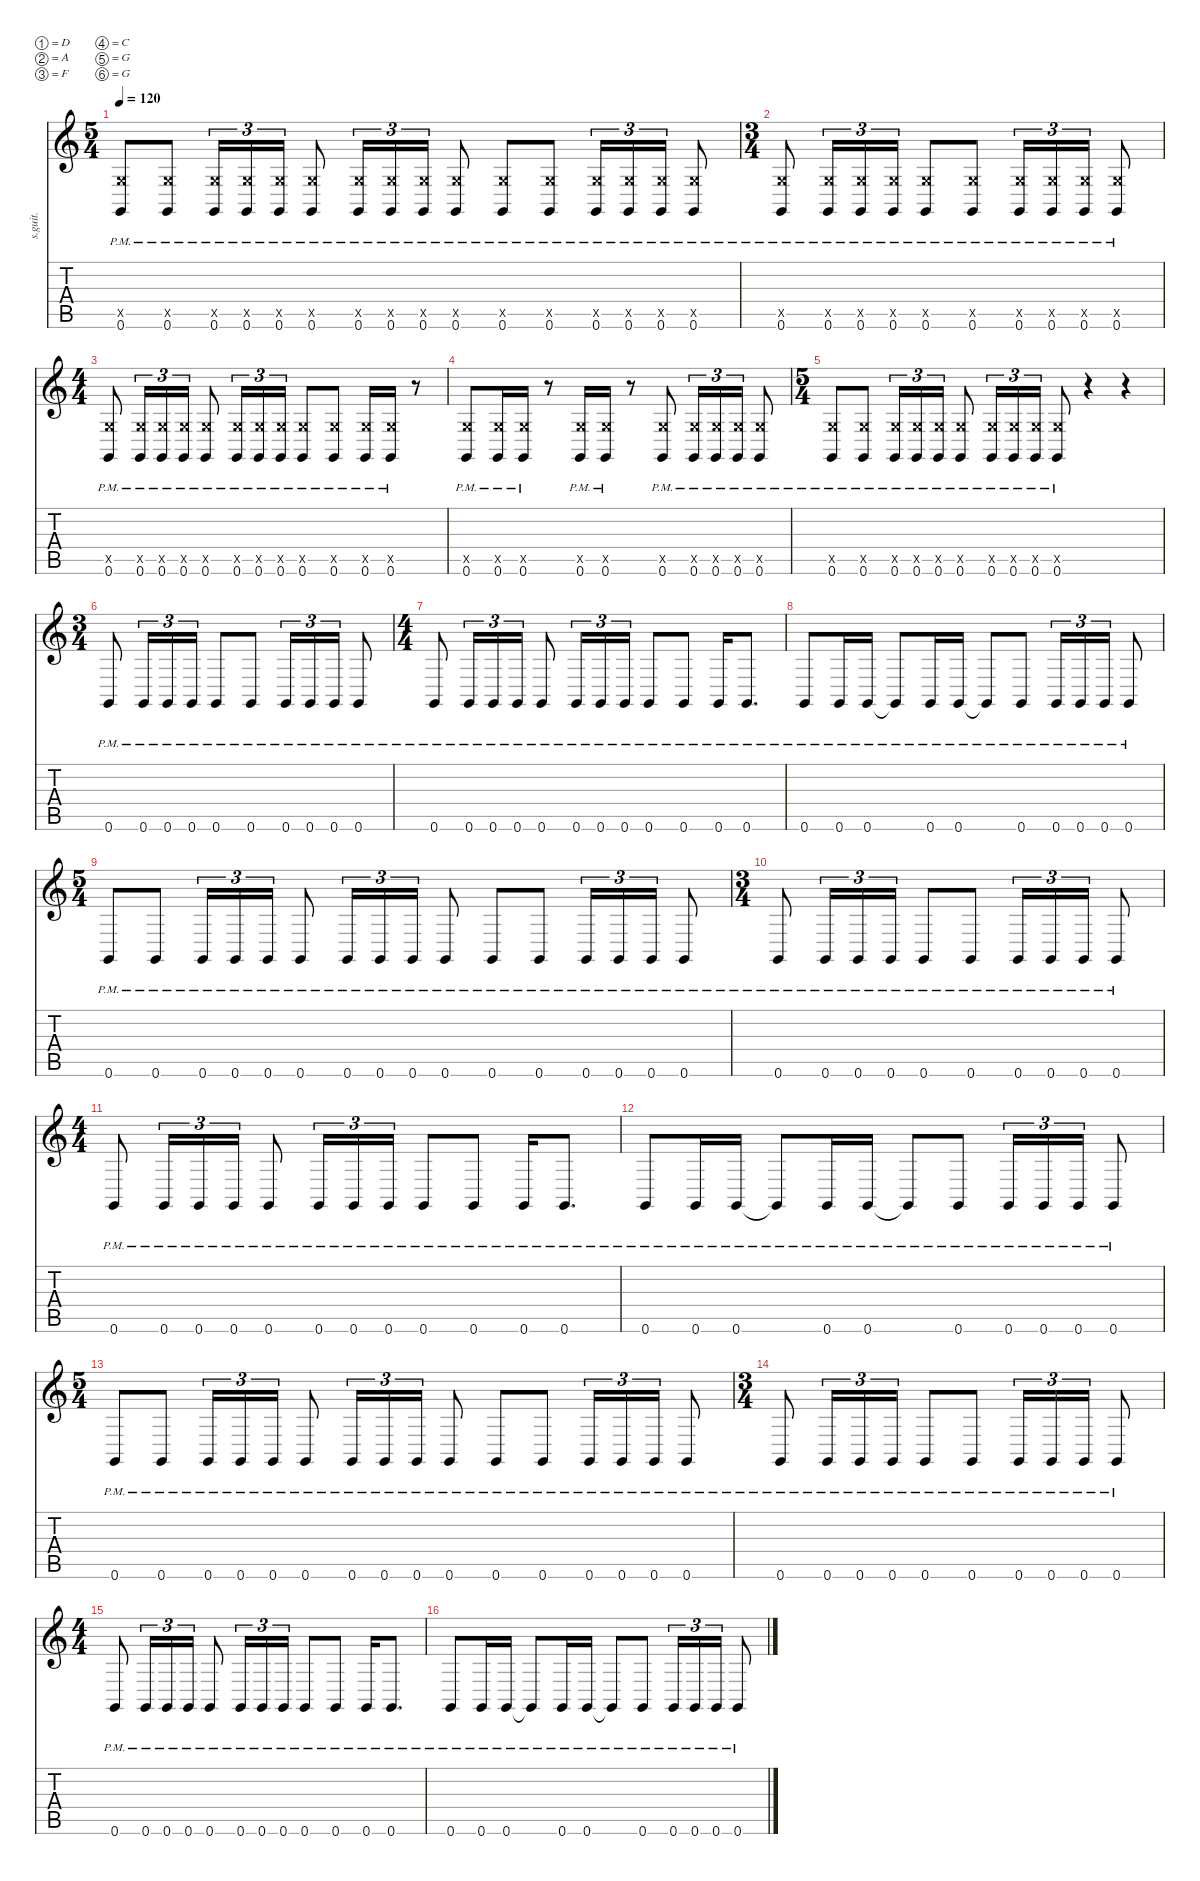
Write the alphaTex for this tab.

\defaultSystemsLayout 4
\hideDynamics
\bracketExtendMode nobrackets
\track ("Rythm Guitar 2" "s.guit.") {instrument distortionguitar}
\staff {score tabs}
\tuning (D4 A3 F3 C3 G2 G1)
\ts (5 4)
\beaming (8 2 2 2 2)
\tempo 120
\clef g2
\ks c
(0.5{pm x} 0.6{pm}).8{lyrics (0 "") lyrics (1 "") lyrics (2 "") lyrics (3 "") lyrics (4 "") dy f} (0.5{pm x} 0.6{pm}).8{lyrics (0 "") lyrics (1 "") lyrics (2 "") lyrics (3 "") lyrics (4 "")} (0.5{pm x} 0.6{pm}).16{tu (3 2) lyrics (0 "") lyrics (1 "") lyrics (2 "") lyrics (3 "") lyrics (4 "")} (0.5{pm x} 0.6{pm}).16{tu (3 2) lyrics (0 "") lyrics (1 "") lyrics (2 "") lyrics (3 "") lyrics (4 "")} (0.5{pm x} 0.6{pm}).16{tu (3 2) lyrics (0 "") lyrics (1 "") lyrics (2 "") lyrics (3 "") lyrics (4 "")} (0.5{pm x} 0.6{pm}).8{lyrics (0 "") lyrics (1 "") lyrics (2 "") lyrics (3 "") lyrics (4 "")} (0.5{pm x} 0.6{pm}).16{tu (3 2) lyrics (0 "") lyrics (1 "") lyrics (2 "") lyrics (3 "") lyrics (4 "")} (0.5{pm x} 0.6{pm}).16{tu (3 2) lyrics (0 "") lyrics (1 "") lyrics (2 "") lyrics (3 "") lyrics (4 "")} (0.5{pm x} 0.6{pm}).16{tu (3 2) lyrics (0 "") lyrics (1 "") lyrics (2 "") lyrics (3 "") lyrics (4 "")} (0.5{pm x} 0.6{pm}).8{lyrics (0 "") lyrics (1 "") lyrics (2 "") lyrics (3 "") lyrics (4 "")} (0.5{pm x} 0.6{pm}).8{lyrics (0 "") lyrics (1 "") lyrics (2 "") lyrics (3 "") lyrics (4 "")} (0.5{pm x} 0.6{pm}).8{lyrics (0 "") lyrics (1 "") lyrics (2 "") lyrics (3 "") lyrics (4 "")} (0.5{pm x} 0.6{pm}).16{tu (3 2) lyrics (0 "") lyrics (1 "") lyrics (2 "") lyrics (3 "") lyrics (4 "")} (0.5{pm x} 0.6{pm}).16{tu (3 2) lyrics (0 "") lyrics (1 "") lyrics (2 "") lyrics (3 "") lyrics (4 "")} (0.5{pm x} 0.6{pm}).16{tu (3 2) lyrics (0 "") lyrics (1 "") lyrics (2 "") lyrics (3 "") lyrics (4 "")} (0.5{pm x} 0.6{pm}).8{lyrics (0 "") lyrics (1 "") lyrics (2 "") lyrics (3 "") lyrics (4 "")} |
\ts (3 4)
\beaming (8 2 2 2 2)
(0.5{pm x} 0.6{pm}).8{lyrics (0 "") lyrics (1 "") lyrics (2 "") lyrics (3 "") lyrics (4 "")} (0.5{pm x} 0.6{pm}).16{tu (3 2) lyrics (0 "") lyrics (1 "") lyrics (2 "") lyrics (3 "") lyrics (4 "")} (0.5{pm x} 0.6{pm}).16{tu (3 2) lyrics (0 "") lyrics (1 "") lyrics (2 "") lyrics (3 "") lyrics (4 "")} (0.5{pm x} 0.6{pm}).16{tu (3 2) lyrics (0 "") lyrics (1 "") lyrics (2 "") lyrics (3 "") lyrics (4 "")} (0.5{pm x} 0.6{pm}).8{lyrics (0 "") lyrics (1 "") lyrics (2 "") lyrics (3 "") lyrics (4 "")} (0.5{pm x} 0.6{pm}).8{lyrics (0 "") lyrics (1 "") lyrics (2 "") lyrics (3 "") lyrics (4 "")} (0.5{pm x} 0.6{pm}).16{tu (3 2) lyrics (0 "") lyrics (1 "") lyrics (2 "") lyrics (3 "") lyrics (4 "")} (0.5{pm x} 0.6{pm}).16{tu (3 2) lyrics (0 "") lyrics (1 "") lyrics (2 "") lyrics (3 "") lyrics (4 "")} (0.5{pm x} 0.6{pm}).16{tu (3 2) lyrics (0 "") lyrics (1 "") lyrics (2 "") lyrics (3 "") lyrics (4 "")} (0.5{pm x} 0.6{pm}).8{lyrics (0 "") lyrics (1 "") lyrics (2 "") lyrics (3 "") lyrics (4 "")} |
\ts (4 4)
\beaming (8 2 2 2 2)
(0.5{pm x} 0.6{pm}).8{lyrics (0 "") lyrics (1 "") lyrics (2 "") lyrics (3 "") lyrics (4 "")} (0.5{pm x} 0.6{pm}).16{tu (3 2) lyrics (0 "") lyrics (1 "") lyrics (2 "") lyrics (3 "") lyrics (4 "")} (0.5{pm x} 0.6{pm}).16{tu (3 2) lyrics (0 "") lyrics (1 "") lyrics (2 "") lyrics (3 "") lyrics (4 "")} (0.5{pm x} 0.6{pm}).16{tu (3 2) lyrics (0 "") lyrics (1 "") lyrics (2 "") lyrics (3 "") lyrics (4 "")} (0.5{pm x} 0.6{pm}).8{lyrics (0 "") lyrics (1 "") lyrics (2 "") lyrics (3 "") lyrics (4 "")} (0.5{pm x} 0.6{pm}).16{tu (3 2) lyrics (0 "") lyrics (1 "") lyrics (2 "") lyrics (3 "") lyrics (4 "")} (0.5{pm x} 0.6{pm}).16{tu (3 2) lyrics (0 "") lyrics (1 "") lyrics (2 "") lyrics (3 "") lyrics (4 "")} (0.5{pm x} 0.6{pm}).16{tu (3 2) lyrics (0 "") lyrics (1 "") lyrics (2 "") lyrics (3 "") lyrics (4 "")} (0.5{pm x} 0.6{pm}).8{lyrics (0 "") lyrics (1 "") lyrics (2 "") lyrics (3 "") lyrics (4 "")} (0.5{pm x} 0.6{pm}).8{lyrics (0 "") lyrics (1 "") lyrics (2 "") lyrics (3 "") lyrics (4 "")} (0.5{pm x} 0.6{pm}).16{lyrics (0 "") lyrics (1 "") lyrics (2 "") lyrics (3 "") lyrics (4 "")} (0.5{pm x} 0.6{pm}).16{lyrics (0 "") lyrics (1 "") lyrics (2 "") lyrics (3 "") lyrics (4 "")} r.8 |
(0.5{pm x} 0.6{pm}).8{lyrics (0 "") lyrics (1 "") lyrics (2 "") lyrics (3 "") lyrics (4 "")} (0.5{pm x} 0.6{pm}).16{lyrics (0 "") lyrics (1 "") lyrics (2 "") lyrics (3 "") lyrics (4 "")} (0.5{pm x} 0.6{pm}).16{lyrics (0 "") lyrics (1 "") lyrics (2 "") lyrics (3 "") lyrics (4 "")} r.8 (0.5{pm x} 0.6{pm}).16{lyrics (0 "") lyrics (1 "") lyrics (2 "") lyrics (3 "") lyrics (4 "")} (0.5{pm x} 0.6{pm}).16{lyrics (0 "") lyrics (1 "") lyrics (2 "") lyrics (3 "") lyrics (4 "")} r.8 (0.5{pm x} 0.6{pm}).8{lyrics (0 "") lyrics (1 "") lyrics (2 "") lyrics (3 "") lyrics (4 "")} (0.5{pm x} 0.6{pm}).16{tu (3 2) lyrics (0 "") lyrics (1 "") lyrics (2 "") lyrics (3 "") lyrics (4 "")} (0.5{pm x} 0.6{pm}).16{tu (3 2) lyrics (0 "") lyrics (1 "") lyrics (2 "") lyrics (3 "") lyrics (4 "")} (0.5{pm x} 0.6{pm}).16{tu (3 2) lyrics (0 "") lyrics (1 "") lyrics (2 "") lyrics (3 "") lyrics (4 "")} (0.5{pm x} 0.6{pm}).8{lyrics (0 "") lyrics (1 "") lyrics (2 "") lyrics (3 "") lyrics (4 "")} |
\ts (5 4)
\beaming (8 2 2 2 2)
(0.5{pm x} 0.6{pm}).8{lyrics (0 "") lyrics (1 "") lyrics (2 "") lyrics (3 "") lyrics (4 "")} (0.5{pm x} 0.6{pm}).8{lyrics (0 "") lyrics (1 "") lyrics (2 "") lyrics (3 "") lyrics (4 "")} (0.5{pm x} 0.6{pm}).16{tu (3 2) lyrics (0 "") lyrics (1 "") lyrics (2 "") lyrics (3 "") lyrics (4 "")} (0.5{pm x} 0.6{pm}).16{tu (3 2) lyrics (0 "") lyrics (1 "") lyrics (2 "") lyrics (3 "") lyrics (4 "")} (0.5{pm x} 0.6{pm}).16{tu (3 2) lyrics (0 "") lyrics (1 "") lyrics (2 "") lyrics (3 "") lyrics (4 "")} (0.5{pm x} 0.6{pm}).8{lyrics (0 "") lyrics (1 "") lyrics (2 "") lyrics (3 "") lyrics (4 "")} (0.5{pm x} 0.6{pm}).16{tu (3 2) lyrics (0 "") lyrics (1 "") lyrics (2 "") lyrics (3 "") lyrics (4 "")} (0.5{pm x} 0.6{pm}).16{tu (3 2) lyrics (0 "") lyrics (1 "") lyrics (2 "") lyrics (3 "") lyrics (4 "")} (0.5{pm x} 0.6{pm}).16{tu (3 2) lyrics (0 "") lyrics (1 "") lyrics (2 "") lyrics (3 "") lyrics (4 "")} (0.5{pm x} 0.6{pm}).8{lyrics (0 "") lyrics (1 "") lyrics (2 "") lyrics (3 "") lyrics (4 "")} r.4 r.4 |
\ts (3 4)
\beaming (8 2 2 2 2)
0.6{pm}.8{lyrics (0 "") lyrics (1 "") lyrics (2 "") lyrics (3 "") lyrics (4 "")} 0.6{pm}.16{tu (3 2) lyrics (0 "") lyrics (1 "") lyrics (2 "") lyrics (3 "") lyrics (4 "")} 0.6{pm}.16{tu (3 2) lyrics (0 "") lyrics (1 "") lyrics (2 "") lyrics (3 "") lyrics (4 "")} 0.6{pm}.16{tu (3 2) lyrics (0 "") lyrics (1 "") lyrics (2 "") lyrics (3 "") lyrics (4 "")} 0.6{pm}.8{lyrics (0 "") lyrics (1 "") lyrics (2 "") lyrics (3 "") lyrics (4 "")} 0.6{pm}.8{lyrics (0 "") lyrics (1 "") lyrics (2 "") lyrics (3 "") lyrics (4 "")} 0.6{pm}.16{tu (3 2) lyrics (0 "") lyrics (1 "") lyrics (2 "") lyrics (3 "") lyrics (4 "")} 0.6{pm}.16{tu (3 2) lyrics (0 "") lyrics (1 "") lyrics (2 "") lyrics (3 "") lyrics (4 "")} 0.6{pm}.16{tu (3 2) lyrics (0 "") lyrics (1 "") lyrics (2 "") lyrics (3 "") lyrics (4 "")} 0.6{pm}.8{lyrics (0 "") lyrics (1 "") lyrics (2 "") lyrics (3 "") lyrics (4 "")} |
\ts (4 4)
\beaming (8 2 2 2 2)
0.6{pm}.8{lyrics (0 "") lyrics (1 "") lyrics (2 "") lyrics (3 "") lyrics (4 "")} 0.6{pm}.16{tu (3 2) lyrics (0 "") lyrics (1 "") lyrics (2 "") lyrics (3 "") lyrics (4 "")} 0.6{pm}.16{tu (3 2) lyrics (0 "") lyrics (1 "") lyrics (2 "") lyrics (3 "") lyrics (4 "")} 0.6{pm}.16{tu (3 2) lyrics (0 "") lyrics (1 "") lyrics (2 "") lyrics (3 "") lyrics (4 "")} 0.6{pm}.8{lyrics (0 "") lyrics (1 "") lyrics (2 "") lyrics (3 "") lyrics (4 "")} 0.6{pm}.16{tu (3 2) lyrics (0 "") lyrics (1 "") lyrics (2 "") lyrics (3 "") lyrics (4 "")} 0.6{pm}.16{tu (3 2) lyrics (0 "") lyrics (1 "") lyrics (2 "") lyrics (3 "") lyrics (4 "")} 0.6{pm}.16{tu (3 2) lyrics (0 "") lyrics (1 "") lyrics (2 "") lyrics (3 "") lyrics (4 "")} 0.6{pm}.8{lyrics (0 "") lyrics (1 "") lyrics (2 "") lyrics (3 "") lyrics (4 "")} 0.6{pm}.8{lyrics (0 "") lyrics (1 "") lyrics (2 "") lyrics (3 "") lyrics (4 "")} 0.6{pm}.16{lyrics (0 "") lyrics (1 "") lyrics (2 "") lyrics (3 "") lyrics (4 "")} 0.6{pm}.8{d lyrics (0 "") lyrics (1 "") lyrics (2 "") lyrics (3 "") lyrics (4 "")} |
0.6{pm}.8{lyrics (0 "") lyrics (1 "") lyrics (2 "") lyrics (3 "") lyrics (4 "")} 0.6{pm}.16{lyrics (0 "") lyrics (1 "") lyrics (2 "") lyrics (3 "") lyrics (4 "")} 0.6{pm}.16{lyrics (0 "") lyrics (1 "") lyrics (2 "") lyrics (3 "") lyrics (4 "")} 0.6{pm t}.8{lyrics (0 "") lyrics (1 "") lyrics (2 "") lyrics (3 "") lyrics (4 "")} 0.6{pm}.16{lyrics (0 "") lyrics (1 "") lyrics (2 "") lyrics (3 "") lyrics (4 "")} 0.6{pm}.16{lyrics (0 "") lyrics (1 "") lyrics (2 "") lyrics (3 "") lyrics (4 "")} 0.6{pm t}.8{lyrics (0 "") lyrics (1 "") lyrics (2 "") lyrics (3 "") lyrics (4 "")} 0.6{pm}.8{lyrics (0 "") lyrics (1 "") lyrics (2 "") lyrics (3 "") lyrics (4 "")} 0.6{pm}.16{tu (3 2) lyrics (0 "") lyrics (1 "") lyrics (2 "") lyrics (3 "") lyrics (4 "")} 0.6{pm}.16{tu (3 2) lyrics (0 "") lyrics (1 "") lyrics (2 "") lyrics (3 "") lyrics (4 "")} 0.6{pm}.16{tu (3 2) lyrics (0 "") lyrics (1 "") lyrics (2 "") lyrics (3 "") lyrics (4 "")} 0.6{pm}.8{lyrics (0 "") lyrics (1 "") lyrics (2 "") lyrics (3 "") lyrics (4 "")} |
\ts (5 4)
\beaming (8 2 2 2 2)
0.6{pm}.8{lyrics (0 "") lyrics (1 "") lyrics (2 "") lyrics (3 "") lyrics (4 "")} 0.6{pm}.8{lyrics (0 "") lyrics (1 "") lyrics (2 "") lyrics (3 "") lyrics (4 "")} 0.6{pm}.16{tu (3 2) lyrics (0 "") lyrics (1 "") lyrics (2 "") lyrics (3 "") lyrics (4 "")} 0.6{pm}.16{tu (3 2) lyrics (0 "") lyrics (1 "") lyrics (2 "") lyrics (3 "") lyrics (4 "")} 0.6{pm}.16{tu (3 2) lyrics (0 "") lyrics (1 "") lyrics (2 "") lyrics (3 "") lyrics (4 "")} 0.6{pm}.8{lyrics (0 "") lyrics (1 "") lyrics (2 "") lyrics (3 "") lyrics (4 "")} 0.6{pm}.16{tu (3 2) lyrics (0 "") lyrics (1 "") lyrics (2 "") lyrics (3 "") lyrics (4 "")} 0.6{pm}.16{tu (3 2) lyrics (0 "") lyrics (1 "") lyrics (2 "") lyrics (3 "") lyrics (4 "")} 0.6{pm}.16{tu (3 2) lyrics (0 "") lyrics (1 "") lyrics (2 "") lyrics (3 "") lyrics (4 "")} 0.6{pm}.8{lyrics (0 "") lyrics (1 "") lyrics (2 "") lyrics (3 "") lyrics (4 "")} 0.6{pm}.8{lyrics (0 "") lyrics (1 "") lyrics (2 "") lyrics (3 "") lyrics (4 "")} 0.6{pm}.8{lyrics (0 "") lyrics (1 "") lyrics (2 "") lyrics (3 "") lyrics (4 "")} 0.6{pm}.16{tu (3 2) lyrics (0 "") lyrics (1 "") lyrics (2 "") lyrics (3 "") lyrics (4 "")} 0.6{pm}.16{tu (3 2) lyrics (0 "") lyrics (1 "") lyrics (2 "") lyrics (3 "") lyrics (4 "")} 0.6{pm}.16{tu (3 2) lyrics (0 "") lyrics (1 "") lyrics (2 "") lyrics (3 "") lyrics (4 "")} 0.6{pm}.8{lyrics (0 "") lyrics (1 "") lyrics (2 "") lyrics (3 "") lyrics (4 "")} |
\ts (3 4)
\beaming (8 2 2 2 2)
0.6{pm}.8{lyrics (0 "") lyrics (1 "") lyrics (2 "") lyrics (3 "") lyrics (4 "")} 0.6{pm}.16{tu (3 2) lyrics (0 "") lyrics (1 "") lyrics (2 "") lyrics (3 "") lyrics (4 "")} 0.6{pm}.16{tu (3 2) lyrics (0 "") lyrics (1 "") lyrics (2 "") lyrics (3 "") lyrics (4 "")} 0.6{pm}.16{tu (3 2) lyrics (0 "") lyrics (1 "") lyrics (2 "") lyrics (3 "") lyrics (4 "")} 0.6{pm}.8{lyrics (0 "") lyrics (1 "") lyrics (2 "") lyrics (3 "") lyrics (4 "")} 0.6{pm}.8{lyrics (0 "") lyrics (1 "") lyrics (2 "") lyrics (3 "") lyrics (4 "")} 0.6{pm}.16{tu (3 2) lyrics (0 "") lyrics (1 "") lyrics (2 "") lyrics (3 "") lyrics (4 "")} 0.6{pm}.16{tu (3 2) lyrics (0 "") lyrics (1 "") lyrics (2 "") lyrics (3 "") lyrics (4 "")} 0.6{pm}.16{tu (3 2) lyrics (0 "") lyrics (1 "") lyrics (2 "") lyrics (3 "") lyrics (4 "")} 0.6{pm}.8{lyrics (0 "") lyrics (1 "") lyrics (2 "") lyrics (3 "") lyrics (4 "")} |
\ts (4 4)
\beaming (8 2 2 2 2)
0.6{pm}.8{lyrics (0 "") lyrics (1 "") lyrics (2 "") lyrics (3 "") lyrics (4 "")} 0.6{pm}.16{tu (3 2) lyrics (0 "") lyrics (1 "") lyrics (2 "") lyrics (3 "") lyrics (4 "")} 0.6{pm}.16{tu (3 2) lyrics (0 "") lyrics (1 "") lyrics (2 "") lyrics (3 "") lyrics (4 "")} 0.6{pm}.16{tu (3 2) lyrics (0 "") lyrics (1 "") lyrics (2 "") lyrics (3 "") lyrics (4 "")} 0.6{pm}.8{lyrics (0 "") lyrics (1 "") lyrics (2 "") lyrics (3 "") lyrics (4 "")} 0.6{pm}.16{tu (3 2) lyrics (0 "") lyrics (1 "") lyrics (2 "") lyrics (3 "") lyrics (4 "")} 0.6{pm}.16{tu (3 2) lyrics (0 "") lyrics (1 "") lyrics (2 "") lyrics (3 "") lyrics (4 "")} 0.6{pm}.16{tu (3 2) lyrics (0 "") lyrics (1 "") lyrics (2 "") lyrics (3 "") lyrics (4 "")} 0.6{pm}.8{lyrics (0 "") lyrics (1 "") lyrics (2 "") lyrics (3 "") lyrics (4 "")} 0.6{pm}.8{lyrics (0 "") lyrics (1 "") lyrics (2 "") lyrics (3 "") lyrics (4 "")} 0.6{pm}.16{lyrics (0 "") lyrics (1 "") lyrics (2 "") lyrics (3 "") lyrics (4 "")} 0.6{pm}.8{d lyrics (0 "") lyrics (1 "") lyrics (2 "") lyrics (3 "") lyrics (4 "")} |
0.6{pm}.8{lyrics (0 "") lyrics (1 "") lyrics (2 "") lyrics (3 "") lyrics (4 "")} 0.6{pm}.16{lyrics (0 "") lyrics (1 "") lyrics (2 "") lyrics (3 "") lyrics (4 "")} 0.6{pm}.16{lyrics (0 "") lyrics (1 "") lyrics (2 "") lyrics (3 "") lyrics (4 "")} 0.6{pm t}.8{lyrics (0 "") lyrics (1 "") lyrics (2 "") lyrics (3 "") lyrics (4 "")} 0.6{pm}.16{lyrics (0 "") lyrics (1 "") lyrics (2 "") lyrics (3 "") lyrics (4 "")} 0.6{pm}.16{lyrics (0 "") lyrics (1 "") lyrics (2 "") lyrics (3 "") lyrics (4 "")} 0.6{pm t}.8{lyrics (0 "") lyrics (1 "") lyrics (2 "") lyrics (3 "") lyrics (4 "")} 0.6{pm}.8{lyrics (0 "") lyrics (1 "") lyrics (2 "") lyrics (3 "") lyrics (4 "")} 0.6{pm}.16{tu (3 2) lyrics (0 "") lyrics (1 "") lyrics (2 "") lyrics (3 "") lyrics (4 "")} 0.6{pm}.16{tu (3 2) lyrics (0 "") lyrics (1 "") lyrics (2 "") lyrics (3 "") lyrics (4 "")} 0.6{pm}.16{tu (3 2) lyrics (0 "") lyrics (1 "") lyrics (2 "") lyrics (3 "") lyrics (4 "")} 0.6{pm}.8{lyrics (0 "") lyrics (1 "") lyrics (2 "") lyrics (3 "") lyrics (4 "")} |
\ts (5 4)
\beaming (8 2 2 2 2)
0.6{pm}.8{lyrics (0 "") lyrics (1 "") lyrics (2 "") lyrics (3 "") lyrics (4 "")} 0.6{pm}.8{lyrics (0 "") lyrics (1 "") lyrics (2 "") lyrics (3 "") lyrics (4 "")} 0.6{pm}.16{tu (3 2) lyrics (0 "") lyrics (1 "") lyrics (2 "") lyrics (3 "") lyrics (4 "")} 0.6{pm}.16{tu (3 2) lyrics (0 "") lyrics (1 "") lyrics (2 "") lyrics (3 "") lyrics (4 "")} 0.6{pm}.16{tu (3 2) lyrics (0 "") lyrics (1 "") lyrics (2 "") lyrics (3 "") lyrics (4 "")} 0.6{pm}.8{lyrics (0 "") lyrics (1 "") lyrics (2 "") lyrics (3 "") lyrics (4 "")} 0.6{pm}.16{tu (3 2) lyrics (0 "") lyrics (1 "") lyrics (2 "") lyrics (3 "") lyrics (4 "")} 0.6{pm}.16{tu (3 2) lyrics (0 "") lyrics (1 "") lyrics (2 "") lyrics (3 "") lyrics (4 "")} 0.6{pm}.16{tu (3 2) lyrics (0 "") lyrics (1 "") lyrics (2 "") lyrics (3 "") lyrics (4 "")} 0.6{pm}.8{lyrics (0 "") lyrics (1 "") lyrics (2 "") lyrics (3 "") lyrics (4 "")} 0.6{pm}.8{lyrics (0 "") lyrics (1 "") lyrics (2 "") lyrics (3 "") lyrics (4 "")} 0.6{pm}.8{lyrics (0 "") lyrics (1 "") lyrics (2 "") lyrics (3 "") lyrics (4 "")} 0.6{pm}.16{tu (3 2) lyrics (0 "") lyrics (1 "") lyrics (2 "") lyrics (3 "") lyrics (4 "")} 0.6{pm}.16{tu (3 2) lyrics (0 "") lyrics (1 "") lyrics (2 "") lyrics (3 "") lyrics (4 "")} 0.6{pm}.16{tu (3 2) lyrics (0 "") lyrics (1 "") lyrics (2 "") lyrics (3 "") lyrics (4 "")} 0.6{pm}.8{lyrics (0 "") lyrics (1 "") lyrics (2 "") lyrics (3 "") lyrics (4 "")} |
\ts (3 4)
\beaming (8 2 2 2 2)
0.6{pm}.8{lyrics (0 "") lyrics (1 "") lyrics (2 "") lyrics (3 "") lyrics (4 "")} 0.6{pm}.16{tu (3 2) lyrics (0 "") lyrics (1 "") lyrics (2 "") lyrics (3 "") lyrics (4 "")} 0.6{pm}.16{tu (3 2) lyrics (0 "") lyrics (1 "") lyrics (2 "") lyrics (3 "") lyrics (4 "")} 0.6{pm}.16{tu (3 2) lyrics (0 "") lyrics (1 "") lyrics (2 "") lyrics (3 "") lyrics (4 "")} 0.6{pm}.8{lyrics (0 "") lyrics (1 "") lyrics (2 "") lyrics (3 "") lyrics (4 "")} 0.6{pm}.8{lyrics (0 "") lyrics (1 "") lyrics (2 "") lyrics (3 "") lyrics (4 "")} 0.6{pm}.16{tu (3 2) lyrics (0 "") lyrics (1 "") lyrics (2 "") lyrics (3 "") lyrics (4 "")} 0.6{pm}.16{tu (3 2) lyrics (0 "") lyrics (1 "") lyrics (2 "") lyrics (3 "") lyrics (4 "")} 0.6{pm}.16{tu (3 2) lyrics (0 "") lyrics (1 "") lyrics (2 "") lyrics (3 "") lyrics (4 "")} 0.6{pm}.8{lyrics (0 "") lyrics (1 "") lyrics (2 "") lyrics (3 "") lyrics (4 "")} |
\ts (4 4)
\beaming (8 2 2 2 2)
0.6{pm}.8{lyrics (0 "") lyrics (1 "") lyrics (2 "") lyrics (3 "") lyrics (4 "")} 0.6{pm}.16{tu (3 2) lyrics (0 "") lyrics (1 "") lyrics (2 "") lyrics (3 "") lyrics (4 "")} 0.6{pm}.16{tu (3 2) lyrics (0 "") lyrics (1 "") lyrics (2 "") lyrics (3 "") lyrics (4 "")} 0.6{pm}.16{tu (3 2) lyrics (0 "") lyrics (1 "") lyrics (2 "") lyrics (3 "") lyrics (4 "")} 0.6{pm}.8{lyrics (0 "") lyrics (1 "") lyrics (2 "") lyrics (3 "") lyrics (4 "")} 0.6{pm}.16{tu (3 2) lyrics (0 "") lyrics (1 "") lyrics (2 "") lyrics (3 "") lyrics (4 "")} 0.6{pm}.16{tu (3 2) lyrics (0 "") lyrics (1 "") lyrics (2 "") lyrics (3 "") lyrics (4 "")} 0.6{pm}.16{tu (3 2) lyrics (0 "") lyrics (1 "") lyrics (2 "") lyrics (3 "") lyrics (4 "")} 0.6{pm}.8{lyrics (0 "") lyrics (1 "") lyrics (2 "") lyrics (3 "") lyrics (4 "")} 0.6{pm}.8{lyrics (0 "") lyrics (1 "") lyrics (2 "") lyrics (3 "") lyrics (4 "")} 0.6{pm}.16{lyrics (0 "") lyrics (1 "") lyrics (2 "") lyrics (3 "") lyrics (4 "")} 0.6{pm}.8{d lyrics (0 "") lyrics (1 "") lyrics (2 "") lyrics (3 "") lyrics (4 "")} |
0.6{pm}.8{lyrics (0 "") lyrics (1 "") lyrics (2 "") lyrics (3 "") lyrics (4 "")} 0.6{pm}.16{lyrics (0 "") lyrics (1 "") lyrics (2 "") lyrics (3 "") lyrics (4 "")} 0.6{pm}.16{lyrics (0 "") lyrics (1 "") lyrics (2 "") lyrics (3 "") lyrics (4 "")} 0.6{pm t}.8{lyrics (0 "") lyrics (1 "") lyrics (2 "") lyrics (3 "") lyrics (4 "")} 0.6{pm}.16{lyrics (0 "") lyrics (1 "") lyrics (2 "") lyrics (3 "") lyrics (4 "")} 0.6{pm}.16{lyrics (0 "") lyrics (1 "") lyrics (2 "") lyrics (3 "") lyrics (4 "")} 0.6{pm t}.8{lyrics (0 "") lyrics (1 "") lyrics (2 "") lyrics (3 "") lyrics (4 "")} 0.6{pm}.8{lyrics (0 "") lyrics (1 "") lyrics (2 "") lyrics (3 "") lyrics (4 "")} 0.6{pm}.16{tu (3 2) lyrics (0 "") lyrics (1 "") lyrics (2 "") lyrics (3 "") lyrics (4 "")} 0.6{pm}.16{tu (3 2) lyrics (0 "") lyrics (1 "") lyrics (2 "") lyrics (3 "") lyrics (4 "")} 0.6{pm}.16{tu (3 2) lyrics (0 "") lyrics (1 "") lyrics (2 "") lyrics (3 "") lyrics (4 "")} 0.6{pm}.8{lyrics (0 "") lyrics (1 "") lyrics (2 "") lyrics (3 "") lyrics (4 "")}
